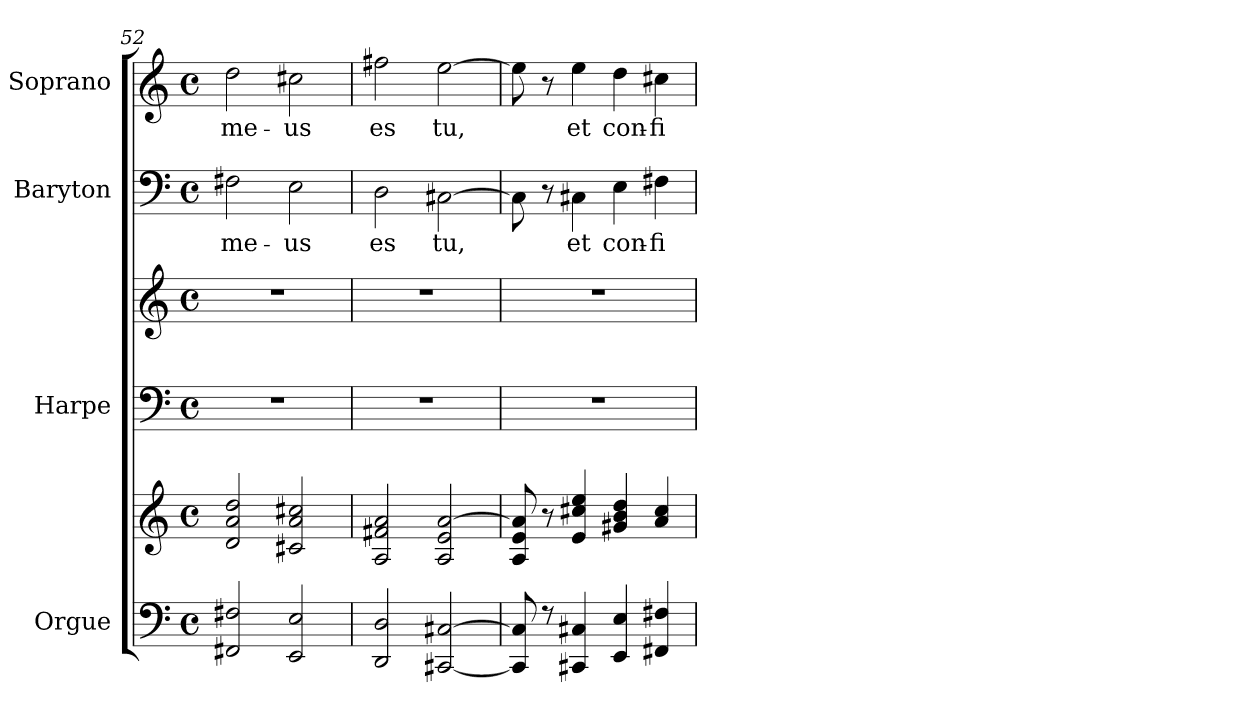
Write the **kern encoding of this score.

**kern	**kern	**kern	**kern	**kern	**text	**kern	**text
*part4	*part4	*part3	*part3	*part2	*part2	*part1	*part1
*staff6	*staff5	*staff4	*staff3	*staff2	*staff2	*staff1	*staff1
*I"Orgue	*	*I"Harpe	*	*I"Baryton	*	*I"Soprano	*
*I'Org.	*	*I'Hrp.	*	*I'Bar.	*	*I'S.	*
*clefF4	*clefG2	*clefF4	*clefG2	*clefF4	*	*clefG2	*
*k[]	*k[]	*k[]	*k[]	*k[]	*	*k[]	*
*M4/4	*M4/4	*M4/4	*M4/4	*M4/4	*	*M4/4	*
*met(c)	*met(c)	*met(c)	*met(c)	*met(c)	*	*met(c)	*
=52	=52	=52	=52	=52	=52	=52	=52
!	!	!	!	!	!LO:LY:b	!	!LO:LY:b
2FF#X/ 2F#X/	2d/ 2a/ 2dd/	1r	1r	2F#X\	me-	2dd\	me-
!	!	!	!	!	!LO:LY:b	!	!LO:LY:b
2EE/ 2E/	2c#X/ 2a/ 2cc#X/	.	.	2E\	-us	2cc#X\	-us
=53	=53	=53	=53	=53	=53	=53	=53
!	!	!	!	!	!LO:LY:b	!	!LO:LY:b
2DD/ 2D/	2A/ 2f#X/ 2a/	1r	1r	2D\	es	2ff#X\	es
!	!	!	!	!	!LO:LY:b	!	!LO:LY:b
[2CC#X/ [2C#X/	2A/ 2e/ [2a/	.	.	[2C#X\	tu,	[2ee\	tu,
=54	=54	=54	=54	=54	=54	=54	=54
8CC#/] 8C#/]	8A/ 8e/ 8a/]	1r	1r	8C#\]	.	8ee\]	.
8rF	8r	.	.	8r	.	8r	.
!	!	!	!	!	!LO:LY:b	!	!LO:LY:b
4CC#X/ 4C#X/	4e/ 4cc#X/ 4ee/	.	.	4C#X\	et	4ee\	et
!	!	!	!	!	!LO:LY:b	!	!LO:LY:b
4EE/ 4E/	4g#X/ 4b/ 4dd/	.	.	4E\	con-	4dd\	con-
!	!	!	!	!	!LO:LY:b	!	!LO:LY:b
4FF#X/ 4F#X/	4a/ 4cc#/	.	.	4F#X\	-fi-	4cc#X\	-fi-
=	=	=	=	=	=	=	=
*-	*-	*-	*-	*-	*-	*-	*-
